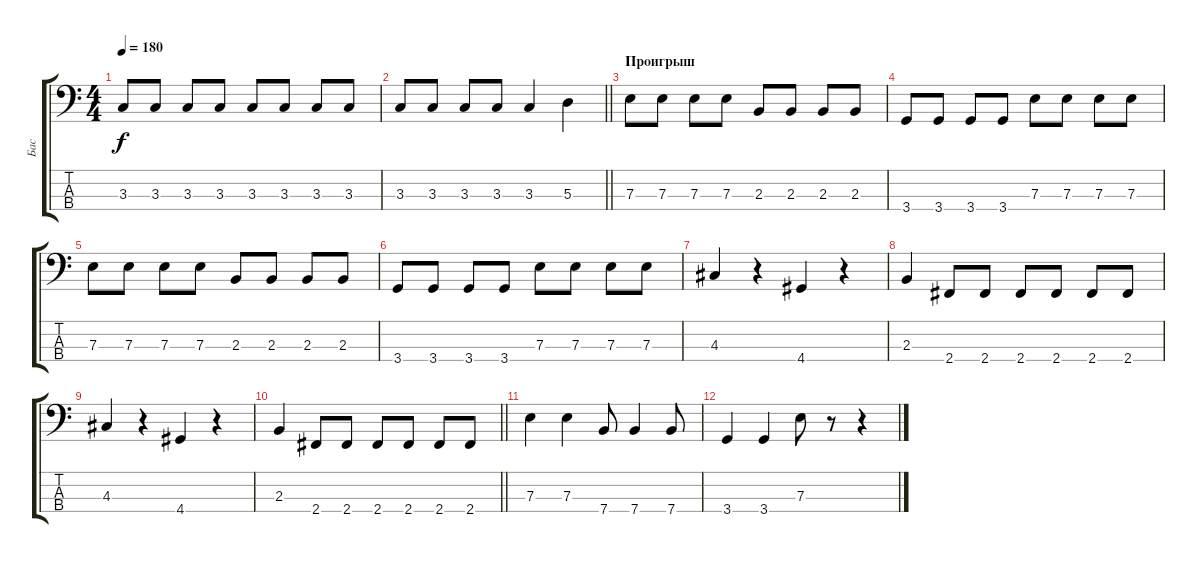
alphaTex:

\track ("Бас" "Бас") {instrument electricbassfinger}
\staff {score tabs}
\tuning (G2 D2 A1 E1) {hide}
\ts (4 4)
\tempo 180
\clef f4
\ks c
3.3.8{dy f} 3.3.8 3.3.8 3.3.8 3.3.8 3.3.8 3.3.8 3.3.8 |
\barLineRight lightlight
3.3.8 3.3.8 3.3.8 3.3.8 3.3.4 5.3.4 |
\section ("" "Проигрыш")
7.3.8 7.3.8 7.3.8 7.3.8 2.3.8 2.3.8 2.3.8 2.3.8 |
3.4.8 3.4.8 3.4.8 3.4.8 7.3.8 7.3.8 7.3.8 7.3.8 |
7.3.8 7.3.8 7.3.8 7.3.8 2.3.8 2.3.8 2.3.8 2.3.8 |
3.4.8 3.4.8 3.4.8 3.4.8 7.3.8 7.3.8 7.3.8 7.3.8 |
4.3.4 r.4 4.4.4 r.4 |
2.3.4 2.4.8 2.4.8 2.4.8 2.4.8 2.4.8 2.4.8 |
4.3.4 r.4 4.4.4 r.4 |
\barLineRight lightlight
2.3.4 2.4.8 2.4.8 2.4.8 2.4.8 2.4.8 2.4.8 |
7.3.4 7.3.4 7.4.8 7.4.4 7.4.8 |
3.4.4 3.4.4 7.3.8 r.8 r.4
